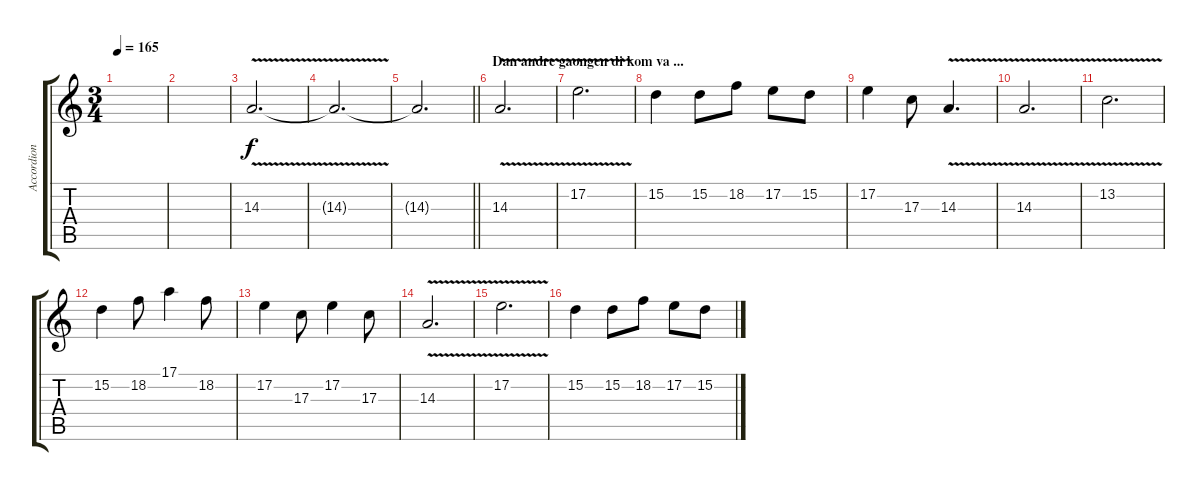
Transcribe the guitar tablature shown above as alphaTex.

\track ("Accordion" "Accordion") {instrument accordion}
\staff {score tabs}
\tuning (E4 B3 G3 D3 A2 E2) {hide}
\ts (3 4)
\tempo 165
\clef g2
\ks c
|
|
14.3{v}.2{d volume 11 instrument accordion} |
14.3{t}.2{d} |
\barLineRight lightlight
14.3{t}.2{d} |
\section ("" "Dan andre gaongen di kom va ...")
14.3{v}.2{d volume 11} |
17.2{v}.2{d} |
15.2.4 15.2.8 18.2.8 17.2.8 15.2.8 |
17.2.4 17.3.8 14.3{v}.4{d} |
14.3{v}.2{d} |
13.2{v}.2{d} |
15.2.4 18.2.8 17.1.4 18.2.8 |
17.2.4 17.3.8 17.2.4 17.3.8 |
14.3{v}.2{d volume 11} |
17.2{v}.2{d} |
15.2.4 15.2.8 18.2.8 17.2.8 15.2.8
